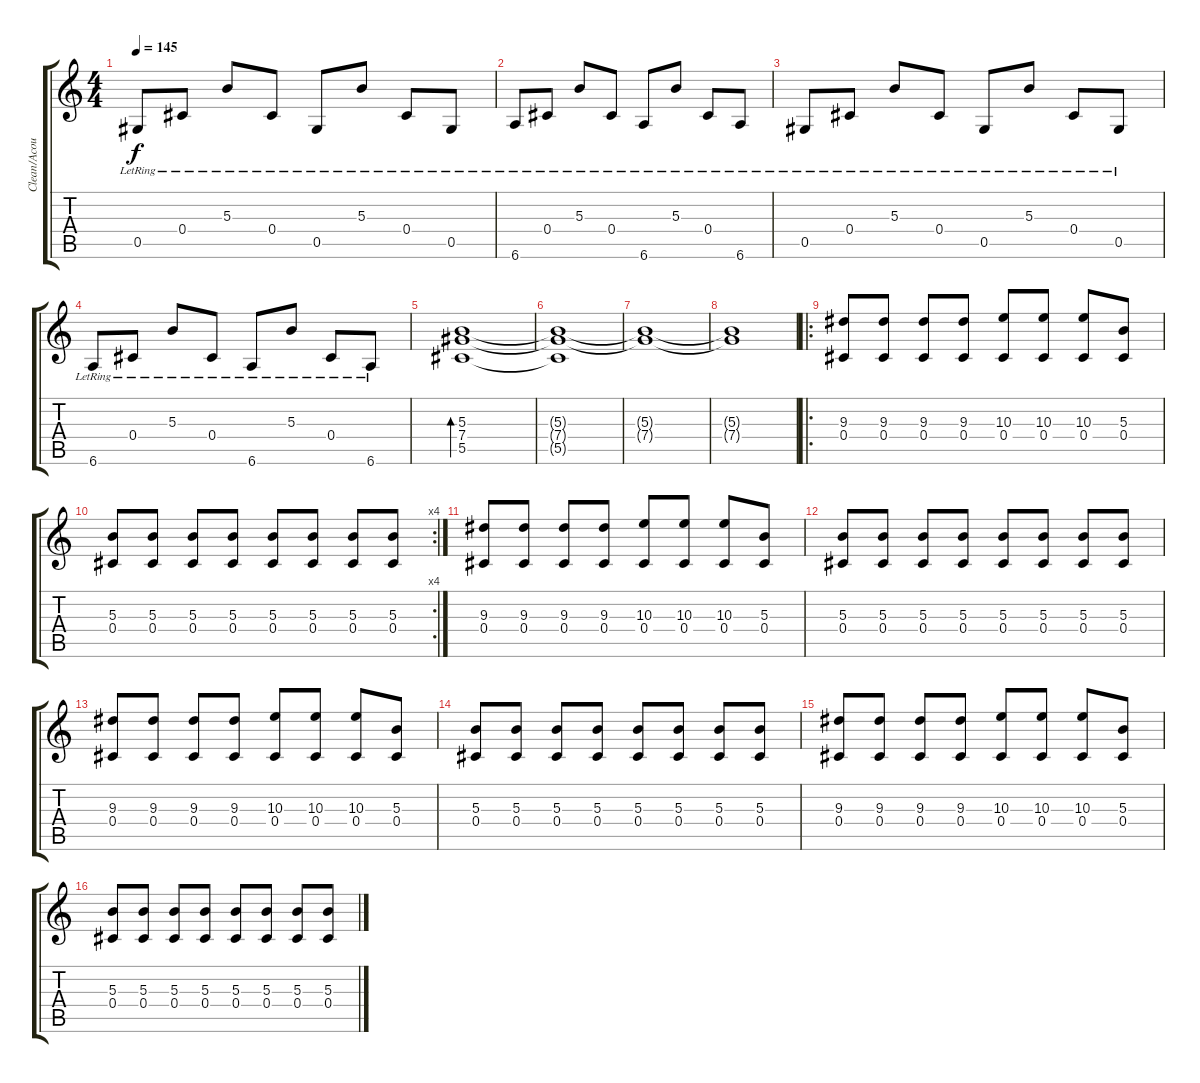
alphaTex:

\track ("Clean/Acoustic" "Clean/Acou") {instrument electricguitarclean}
\staff {score tabs}
\tuning (Eb4 Bb3 Gb3 Db3 Ab2 Eb2) {hide}
\ts (4 4)
\tempo 145
\clef g2
\ks c
0.5{lr}.8{dy f} 0.4{lr}.8 5.3{lr}.8 0.4{lr}.8 0.5{lr}.8 5.3{lr}.8 0.4{lr}.8 0.5{lr}.8 |
6.6{lr}.8 0.4{lr}.8 5.3{lr}.8 0.4{lr}.8 6.6{lr}.8 5.3{lr}.8 0.4{lr}.8 6.6{lr}.8 |
0.5{lr}.8 0.4{lr}.8 5.3{lr}.8 0.4{lr}.8 0.5{lr}.8 5.3{lr}.8 0.4{lr}.8 0.5{lr}.8 |
6.6{lr}.8 0.4{lr}.8 5.3{lr}.8 0.4{lr}.8 6.6{lr}.8 5.3{lr}.8 0.4{lr}.8 6.6{lr}.8 |
(5.3 7.4 5.5).1{bd 240} |
(5.3{t} 7.4{t} 5.5{t}).1 |
(5.3{t} 7.4{t}).1 |
(5.3{t} 7.4{t}).1 |
\ro
(9.3 0.4).8 (9.3 0.4).8 (9.3 0.4).8 (9.3 0.4).8 (10.3 0.4).8 (10.3 0.4).8 (10.3 0.4).8 (5.3 0.4).8 |
\rc 4
(5.3 0.4).8 (5.3 0.4).8 (5.3 0.4).8 (5.3 0.4).8 (5.3 0.4).8 (5.3 0.4).8 (5.3 0.4).8 (5.3 0.4).8 |
(9.3 0.4).8 (9.3 0.4).8 (9.3 0.4).8 (9.3 0.4).8 (10.3 0.4).8 (10.3 0.4).8 (10.3 0.4).8 (5.3 0.4).8 |
(5.3 0.4).8 (5.3 0.4).8 (5.3 0.4).8 (5.3 0.4).8 (5.3 0.4).8 (5.3 0.4).8 (5.3 0.4).8 (5.3 0.4).8 |
(9.3 0.4).8 (9.3 0.4).8 (9.3 0.4).8 (9.3 0.4).8 (10.3 0.4).8 (10.3 0.4).8 (10.3 0.4).8 (5.3 0.4).8 |
(5.3 0.4).8 (5.3 0.4).8 (5.3 0.4).8 (5.3 0.4).8 (5.3 0.4).8 (5.3 0.4).8 (5.3 0.4).8 (5.3 0.4).8 |
(9.3 0.4).8 (9.3 0.4).8 (9.3 0.4).8 (9.3 0.4).8 (10.3 0.4).8 (10.3 0.4).8 (10.3 0.4).8 (5.3 0.4).8 |
(5.3 0.4).8 (5.3 0.4).8 (5.3 0.4).8 (5.3 0.4).8 (5.3 0.4).8 (5.3 0.4).8 (5.3 0.4).8 (5.3 0.4).8
